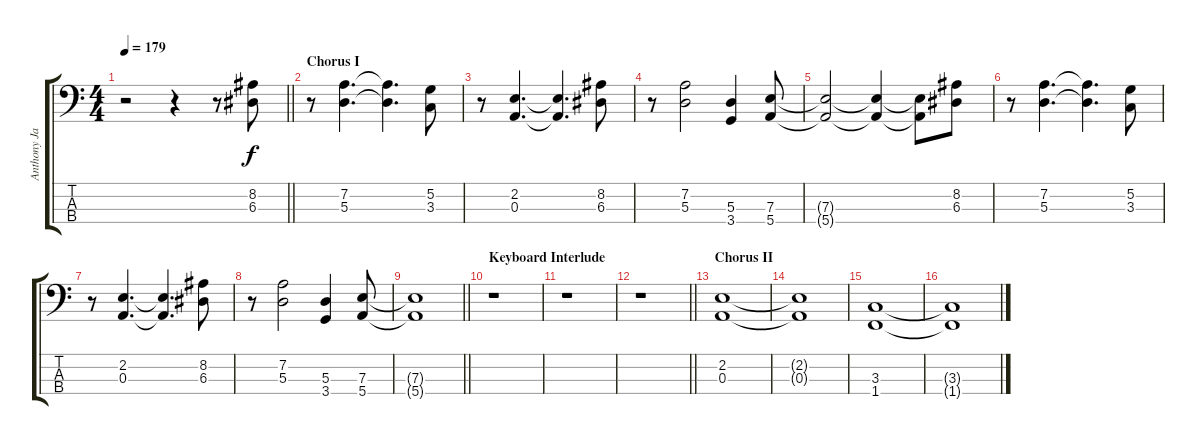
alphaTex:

\track ("Anthony Jackson" "Anthony Ja") {instrument electricbassfinger}
\staff {score tabs}
\tuning (G2 D2 A1 E1) {hide}
\ts (4 4)
\tempo 179
\clef f4
\barLineRight lightlight
\ks c
r.2{dy f} r.4 r.8 (8.2 6.3).8 |
\section ("" "Chorus I")
r.8 (7.2 5.3).4{d} (7.2{t} 5.3{t}).4{d} (5.2 3.3).8 |
r.8 (2.2 0.3).4{d} (2.2{t} 0.3{t}).4{d} (8.2 6.3).8 |
r.8 (7.2 5.3).2 (5.3 3.4).4 (7.3 5.4).8 |
(7.3{t} 5.4{t}).2 (7.3{t} 5.4{t}).4 (7.3{t} 5.4{t}).8 (8.2 6.3).8 |
r.8 (7.2 5.3).4{d} (7.2{t} 5.3{t}).4{d} (5.2 3.3).8 |
r.8 (2.2 0.3).4{d} (2.2{t} 0.3{t}).4{d} (8.2 6.3).8 |
r.8 (7.2 5.3).2 (5.3 3.4).4 (7.3 5.4).8 |
\barLineRight lightlight
(7.3{t} 5.4{t}).1 |
\section ("" "Keyboard Interlude")
r.1 |
r.1 |
\barLineRight lightlight
r.1 |
\section ("" "Chorus II")
(2.2 0.3).1 |
(2.2{t} 0.3{t}).1 |
(3.3 1.4).1 |
(3.3{t} 1.4{t}).1
